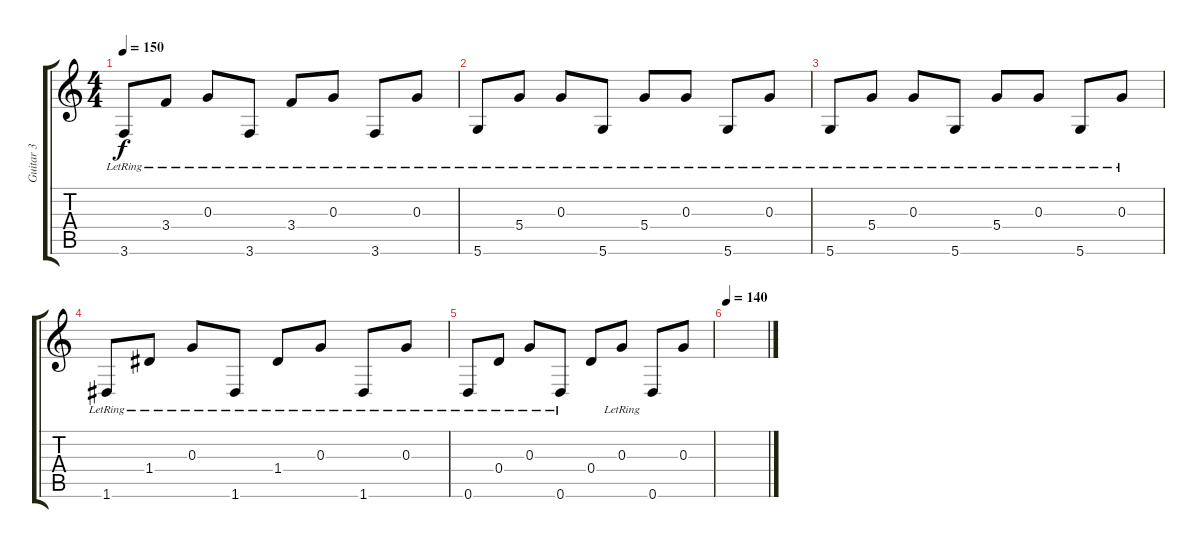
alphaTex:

\track ("Guitar 3" "Guitar 3") {instrument overdrivenguitar}
\staff {score tabs}
\tuning (E4 B3 G3 D3 A2 D2) {hide}
\ts (4 4)
\tempo 150
\clef g2
\ks c
3.6{lr}.8{dy f} 3.4{lr}.8 0.3{lr}.8 3.6{lr}.8 3.4{lr}.8 0.3{lr}.8 3.6{lr}.8 0.3{lr}.8 |
5.6{lr}.8 5.4{lr}.8 0.3{lr}.8 5.6{lr}.8 5.4{lr}.8 0.3{lr}.8 5.6{lr}.8 0.3{lr}.8 |
5.6{lr}.8 5.4{lr}.8 0.3{lr}.8 5.6{lr}.8 5.4{lr}.8 0.3{lr}.8 5.6{lr}.8 0.3{lr}.8 |
1.6{lr}.8 1.4{lr}.8 0.3{lr}.8 1.6{lr}.8 1.4{lr}.8 0.3{lr}.8 1.6{lr}.8 0.3{lr}.8 |
0.6{lr}.8 0.4{lr}.8 0.3{lr}.8 0.6{lr}.8 0.4.8 0.3{lr}.8 0.6.8 0.3.8 |
\tempo 140
